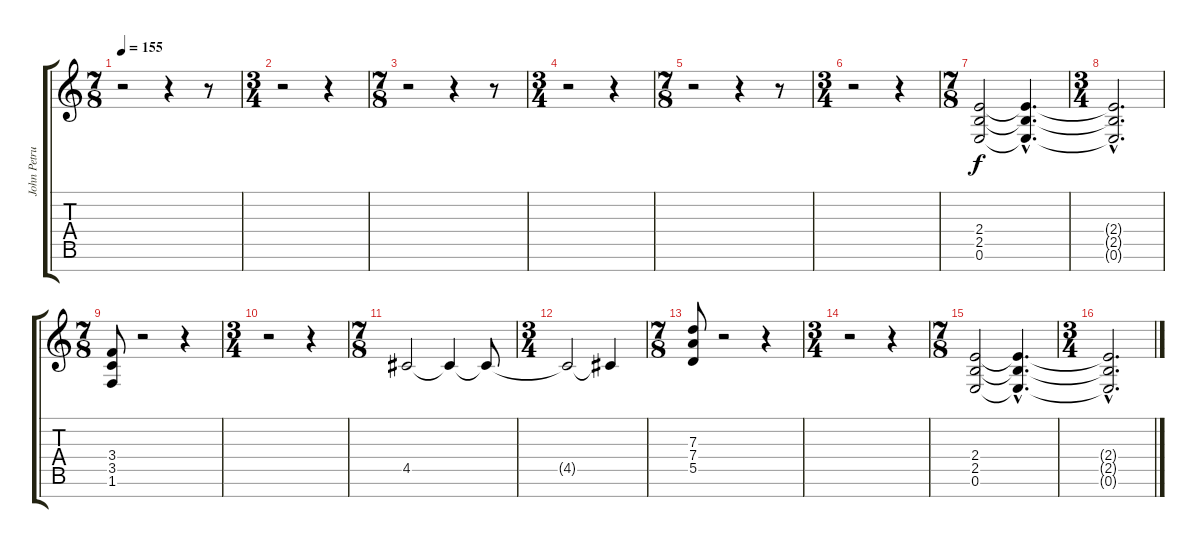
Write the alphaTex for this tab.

\track ("John Petrucci (Back)" "John Petru") {instrument distortionguitar}
\staff {score tabs}
\tuning (E4 B3 G3 D3 A2 E2 B1) {hide}
\ts (7 8)
\tempo 155
\clef g2
\ks c
r.2{dy f instrument distortionguitar} r.4 r.8 |
\ts (3 4)
r.2 r.4 |
\ts (7 8)
r.2 r.4 r.8 |
\ts (3 4)
r.2 r.4 |
\ts (7 8)
r.2 r.4 r.8 |
\ts (3 4)
r.2 r.4 |
\ts (7 8)
(2.4 2.5 0.6).2 (2.4{hac t} 2.5{hac t} 0.6{hac t}).4{d} |
\ts (3 4)
(2.4{hac t} 2.5{hac t} 0.6{hac t}).2{d} |
\ts (7 8)
(3.4 3.5 1.6).8 r.2 r.4 |
\ts (3 4)
r.2 r.4 |
\ts (7 8)
4.5.2 4.5{t}.4 4.5{t}.8 |
\ts (3 4)
4.5{t}.2 4.5{t}.4 |
\ts (7 8)
(7.3 7.4 5.5).8 r.2 r.4 |
\ts (3 4)
r.2 r.4 |
\ts (7 8)
(2.4 2.5 0.6).2 (2.4{hac t} 2.5{hac t} 0.6{hac t}).4{d} |
\ts (3 4)
(2.4{hac t} 2.5{hac t} 0.6{hac t}).2{d}
